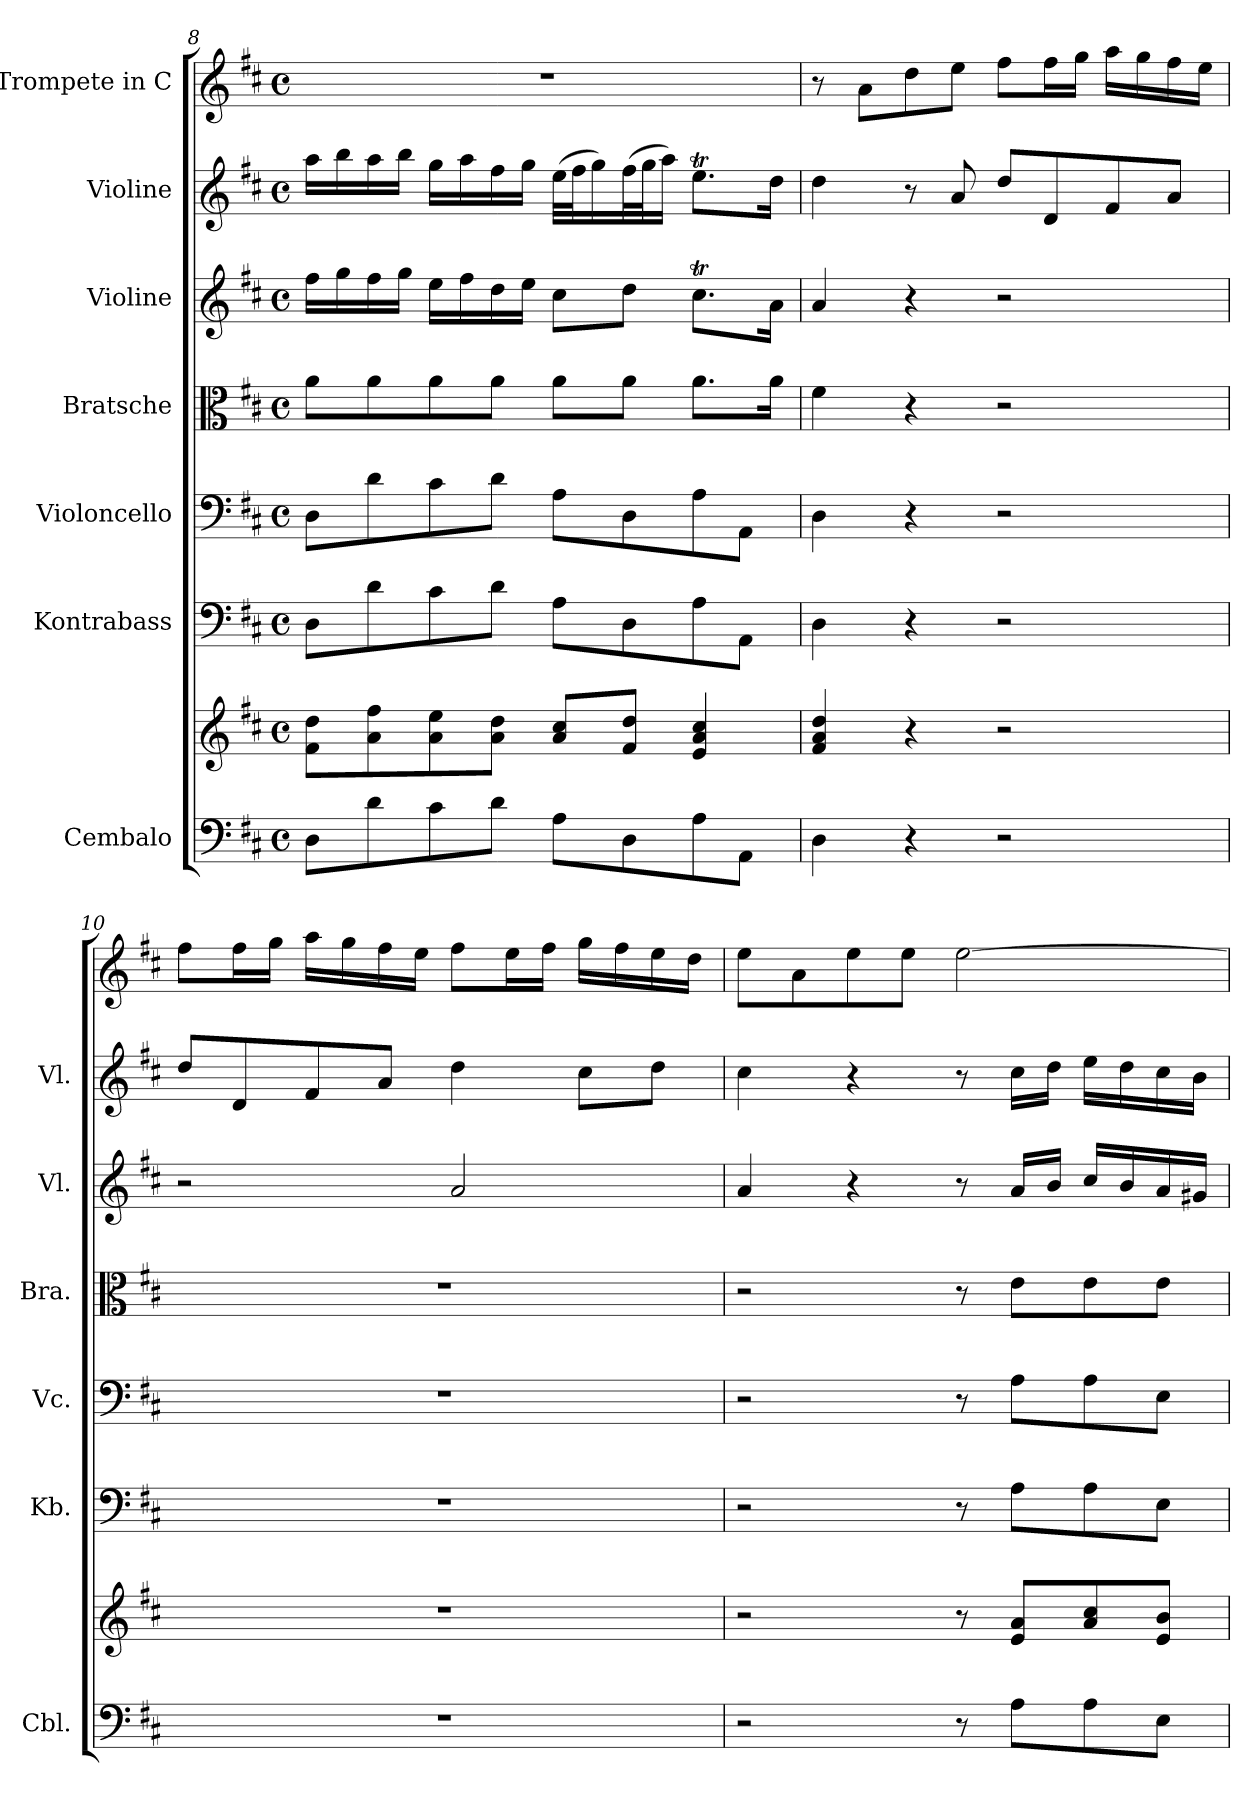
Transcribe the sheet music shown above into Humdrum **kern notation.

**kern	**kern	**kern	**kern	**kern	**kern	**kern	**kern
*part7	*part7	*part6	*part5	*part4	*part3	*part2	*part1
*staff8	*staff7	*staff6	*staff5	*staff4	*staff3	*staff2	*staff1
*I"Cembalo	*	*I"Kontrabass	*I"Violoncello	*I"Bratsche	*I"Violine	*I"Violine	*I"Trompete in C
*I'Cbl.	*	*I'Kb.	*I'Vc.	*I'Bra.	*I'Vl.	*I'Vl.	*
!!LO:PB:g=z
*clefF4	*clefG2	*clefF4	*clefF4	*clefC3	*clefG2	*clefG2	*clefG2
*	*	*ITrd7c12	*	*	*	*	*
*k[f#c#]	*k[f#c#]	*k[f#c#]	*k[f#c#]	*k[f#c#]	*k[f#c#]	*k[f#c#]	*k[f#c#]
*M4/4	*M4/4	*M4/4	*M4/4	*M4/4	*M4/4	*M4/4	*M4/4
*met(c)	*met(c)	*met(c)	*met(c)	*met(c)	*met(c)	*met(c)	*met(c)
=8	=8	=8	=8	=8	=8	=8	=8
8D\L	8f#\ 8dd\L	8DD\L	8D\L	8a\L	16ff#\LL	16aa\LL	1r
.	.	.	.	.	16gg\	16bb\	.
8d\	8a\ 8ff#\	8D\	8d\	8a\	16ff#\	16aa\	.
.	.	.	.	.	16gg\JJ	16bb\JJ	.
8c#\	8a\ 8ee\	8C#\	8c#\	8a\	16ee\LL	16gg\LL	.
.	.	.	.	.	16ff#\	16aa\	.
8d\J	8a\ 8dd\J	8D\J	8d\J	8a\J	16dd\	16ff#\	.
.	.	.	.	.	16ee\JJ	16gg\JJ	.
8A\L	8a/ 8cc#/L	8AA\L	8A\L	8a\L	8cc#\L	(>32ee\LLL	.
.	.	.	.	.	.	32ff#\J	.
.	.	.	.	.	.	16gg\)	.
8D\	8f#/ 8dd/J	8DD\	8D\	8a\J	8dd\J	(>32ff#\L	.
.	.	.	.	.	.	32gg\J	.
.	.	.	.	.	.	16aa\JJ)	.
8A\	4e/ 4a/ 4cc#/	8AA\	8A\	8.a\L	8.cc#t\L	8.eeT\L	.
8AA\J	.	8AAA\J	8AA\J	.	.	.	.
.	.	.	.	16a\Jk	16a\Jk	16dd\Jk	.
=9	=9	=9	=9	=9	=9	=9	=9
4D\	4f#/ 4a/ 4dd/	4DD\	4D\	4f#\	4a/	4dd\	8r
.	.	.	.	.	.	.	8a\L
4r	4r	4r	4r	4r	4r	8r	8dd\
.	.	.	.	.	.	8a/	8ee\J
2r	2r	2r	2r	2r	2r	8dd/L	8ff#\L
.	.	.	.	.	.	8d/	16ff#\L
.	.	.	.	.	.	.	16gg\JJ
.	.	.	.	.	.	8f#/	16aa\LL
.	.	.	.	.	.	.	16gg\
.	.	.	.	.	.	8a/J	16ff#\
.	.	.	.	.	.	.	16ee\JJ
=10	=10	=10	=10	=10	=10	=10	=10
1r	1r	1r	1r	1r	2r	8dd/L	8ff#\L
.	.	.	.	.	.	8d/	16ff#\L
.	.	.	.	.	.	.	16gg\JJ
.	.	.	.	.	.	8f#/	16aa\LL
.	.	.	.	.	.	.	16gg\
.	.	.	.	.	.	8a/J	16ff#\
.	.	.	.	.	.	.	16ee\JJ
.	.	.	.	.	2a/	4dd\	8ff#\L
.	.	.	.	.	.	.	16ee\L
.	.	.	.	.	.	.	16ff#\JJ
.	.	.	.	.	.	8cc#\L	16gg\LL
.	.	.	.	.	.	.	16ff#\
.	.	.	.	.	.	8dd\J	16ee\
.	.	.	.	.	.	.	16dd\JJ
=11	=11	=11	=11	=11	=11	=11	=11
2r	2r	2r	2r	2r	4a/	4cc#\	8ee\L
.	.	.	.	.	.	.	8a\
.	.	.	.	.	4r	4r	8ee\
.	.	.	.	.	.	.	8ee\J
8r	8r	8r	8r	8r	8r	8r	[2ee\
8A\L	8e/ 8a/L	8AA\L	8A\L	8e\L	16a/LL	16cc#\LL	.
.	.	.	.	.	16b/JJ	16dd\JJ	.
8A\	8a/ 8cc#/	8AA\	8A\	8e\	16cc#/LL	16ee\LL	.
.	.	.	.	.	16b/	16dd\	.
8E\J	8e/ 8b/J	8EE\J	8E\J	8e\J	16a/	16cc#\	.
.	.	.	.	.	16g#X/JJ	16b\JJ	.
=	=	=	=	=	=	=	=
*-	*-	*-	*-	*-	*-	*-	*-
